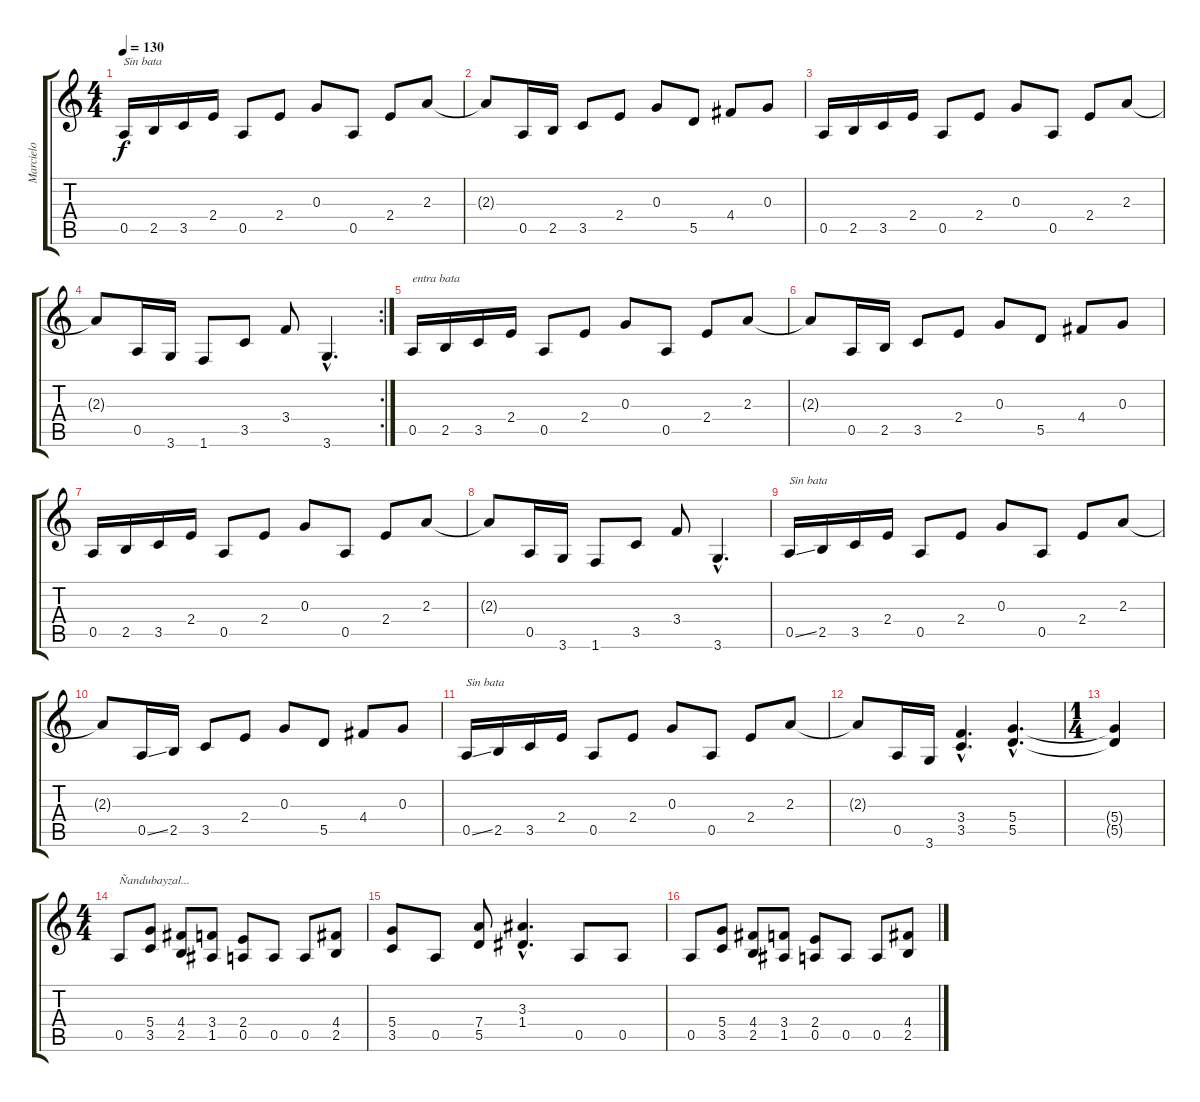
\track ("Marcielo" "Marcielo") {instrument overdrivenguitar}
\staff {score tabs}
\tuning (E4 B3 G3 D3 A2 E2) {hide}
\ts (4 4)
\tempo 130
\clef g2
\ks c
0.5.16{txt "Sin bata" dy f instrument overdrivenguitar} 2.5.16 3.5.16 2.4.16 0.5.8 2.4.8 0.3.8 0.5.8 2.4.8 2.3.8 |
2.3{t}.8 0.5.16 2.5.16 3.5.8 2.4.8 0.3.8 5.5.8 4.4.8 0.3.8 |
0.5.16 2.5.16 3.5.16 2.4.16 0.5.8 2.4.8 0.3.8 0.5.8 2.4.8 2.3.8 |
\rc 2
2.3{t}.8 0.5.16 3.6.16 1.6.8 3.5.8 3.4.8 3.6{hac}.4{d} |
0.5.16{txt "entra bata"} 2.5.16 3.5.16 2.4.16 0.5.8 2.4.8 0.3.8 0.5.8 2.4.8 2.3.8 |
2.3{t}.8 0.5.16 2.5.16 3.5.8 2.4.8 0.3.8 5.5.8 4.4.8 0.3.8 |
0.5.16 2.5.16 3.5.16 2.4.16 0.5.8 2.4.8 0.3.8 0.5.8 2.4.8 2.3.8 |
2.3{t}.8 0.5.16 3.6.16 1.6.8 3.5.8 3.4.8 3.6{hac}.4{d} |
0.5{ss}.16{txt "Sin bata"} 2.5.16 3.5.16 2.4.16 0.5.8 2.4.8 0.3.8 0.5.8 2.4.8 2.3.8 |
2.3{t}.8 0.5{ss}.16 2.5.16 3.5.8 2.4.8 0.3.8 5.5.8 4.4.8 0.3.8 |
0.5{ss}.16{txt "Sin bata"} 2.5.16 3.5.16 2.4.16 0.5.8 2.4.8 0.3.8 0.5.8 2.4.8 2.3.8 |
2.3{t}.8 0.5.16 3.6.16 (3.4{hac} 3.5{hac}).4{d} (5.4{hac} 5.5{hac}).4{d} |
\ts (1 4)
(5.4{t} 5.5{t}).4 |
\ts (4 4)
0.5.8{txt "Ñandubayzal..."} (5.4 3.5).8 (4.4 2.5).8 (3.4 1.5).8 (2.4 0.5).8 0.5.8 0.5.8 (4.4 2.5).8 |
(5.4 3.5).8 0.5.8 (7.4 5.5).8 (3.3{hac} 1.4{hac}).4{d} 0.5.8 0.5.8 |
0.5.8 (5.4 3.5).8 (4.4 2.5).8 (3.4 1.5).8 (2.4 0.5).8 0.5.8 0.5.8 (4.4 2.5).8
